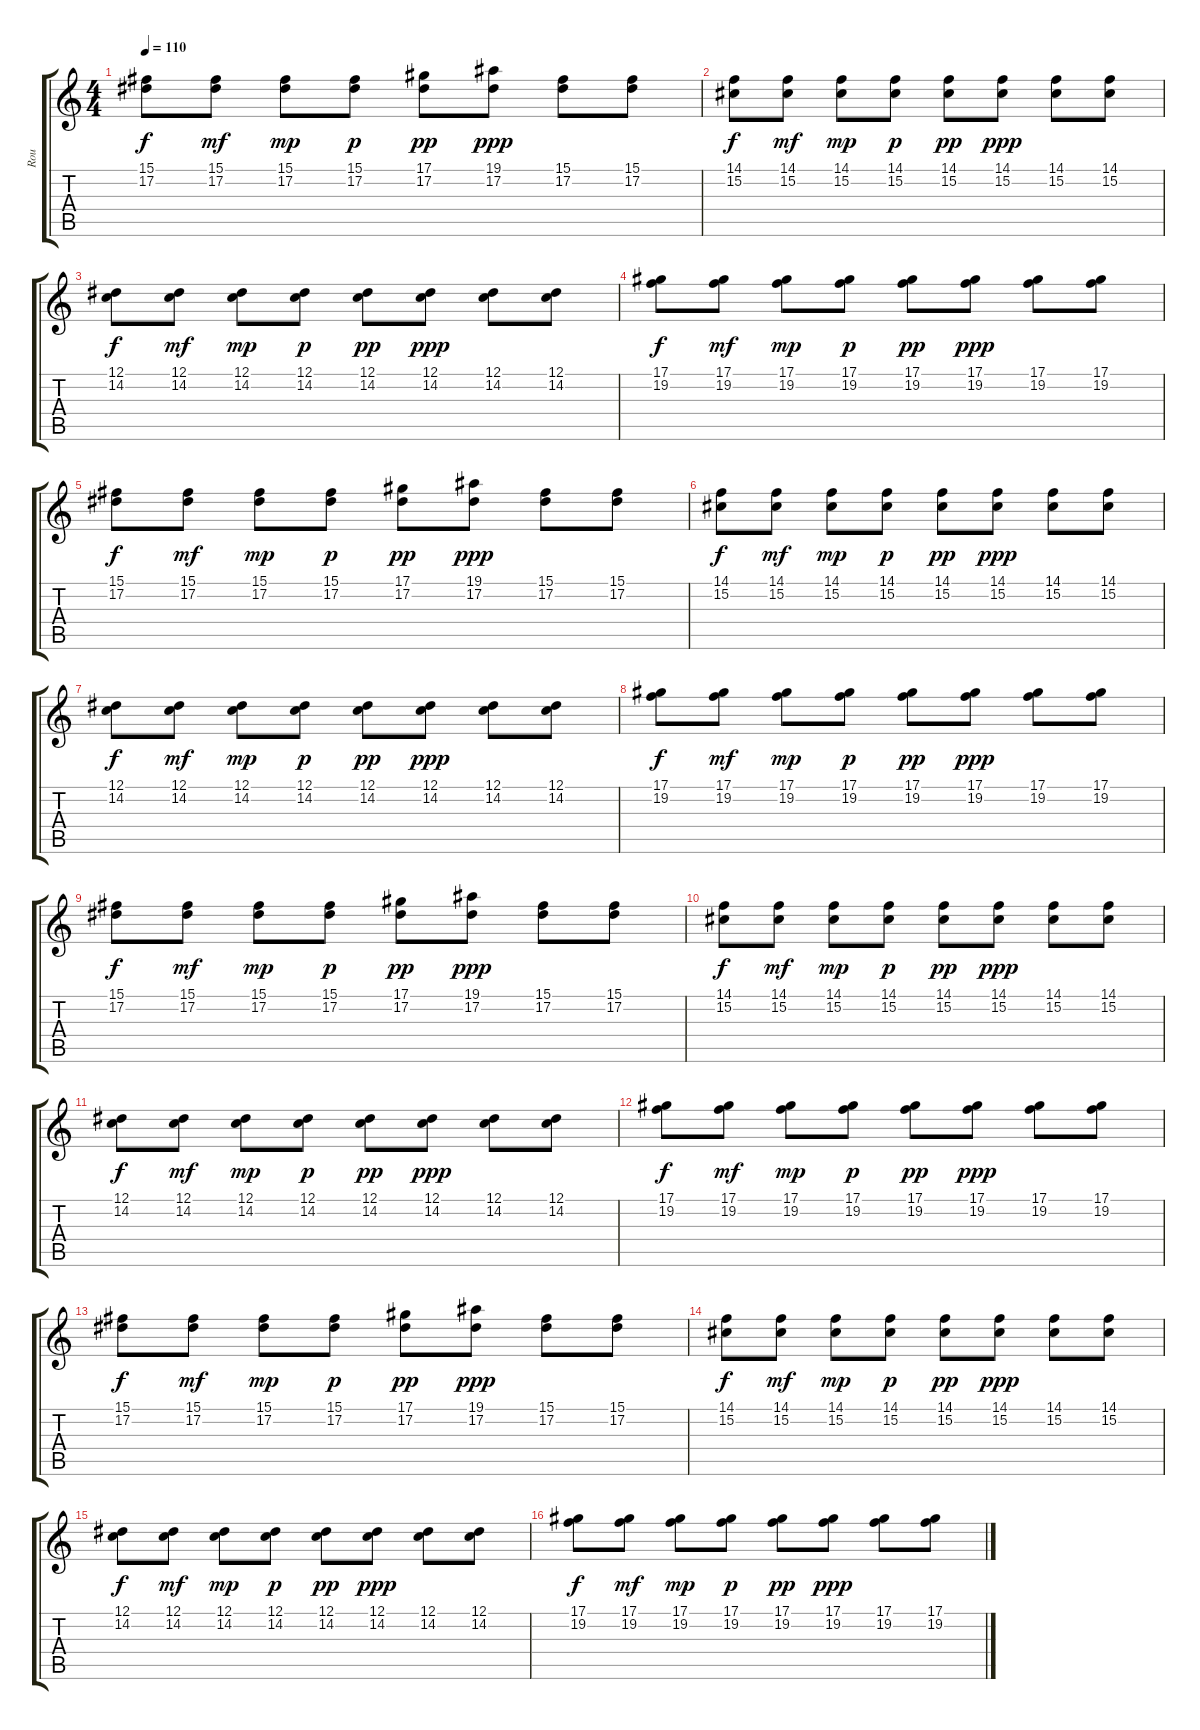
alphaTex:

\track ("Rou" "Rou") {instrument acousticgrandpiano}
\staff {score tabs}
\tuning (Eb4 Bb3 Gb3 Db3 Ab2 Db2) {hide}
\ts (4 4)
\tempo 110
\clef g2
\ks c
(15.1 17.2).8{dy f} (15.1 17.2).8{dy mf} (15.1 17.2).8{dy mp} (15.1 17.2).8{dy p} (17.1 17.2).8{dy pp} (19.1 17.2).8{dy ppp} (15.1 17.2).8 (15.1 17.2).8 |
(14.1 15.2).8{dy f} (14.1 15.2).8{dy mf} (14.1 15.2).8{dy mp} (14.1 15.2).8{dy p} (14.1 15.2).8{dy pp} (14.1 15.2).8{dy ppp} (14.1 15.2).8 (14.1 15.2).8 |
(12.1 14.2).8{dy f} (12.1 14.2).8{dy mf} (12.1 14.2).8{dy mp} (12.1 14.2).8{dy p} (12.1 14.2).8{dy pp} (12.1 14.2).8{dy ppp} (12.1 14.2).8 (12.1 14.2).8 |
(17.1 19.2).8{dy f} (17.1 19.2).8{dy mf} (17.1 19.2).8{dy mp} (17.1 19.2).8{dy p} (17.1 19.2).8{dy pp} (17.1 19.2).8{dy ppp} (17.1 19.2).8 (17.1 19.2).8 |
(15.1 17.2).8{dy f} (15.1 17.2).8{dy mf} (15.1 17.2).8{dy mp} (15.1 17.2).8{dy p} (17.1 17.2).8{dy pp} (19.1 17.2).8{dy ppp} (15.1 17.2).8 (15.1 17.2).8 |
(14.1 15.2).8{dy f} (14.1 15.2).8{dy mf} (14.1 15.2).8{dy mp} (14.1 15.2).8{dy p} (14.1 15.2).8{dy pp} (14.1 15.2).8{dy ppp} (14.1 15.2).8 (14.1 15.2).8 |
(12.1 14.2).8{dy f} (12.1 14.2).8{dy mf} (12.1 14.2).8{dy mp} (12.1 14.2).8{dy p} (12.1 14.2).8{dy pp} (12.1 14.2).8{dy ppp} (12.1 14.2).8 (12.1 14.2).8 |
(17.1 19.2).8{dy f} (17.1 19.2).8{dy mf} (17.1 19.2).8{dy mp} (17.1 19.2).8{dy p} (17.1 19.2).8{dy pp} (17.1 19.2).8{dy ppp} (17.1 19.2).8 (17.1 19.2).8 |
(15.1 17.2).8{dy f} (15.1 17.2).8{dy mf} (15.1 17.2).8{dy mp} (15.1 17.2).8{dy p} (17.1 17.2).8{dy pp} (19.1 17.2).8{dy ppp} (15.1 17.2).8 (15.1 17.2).8 |
(14.1 15.2).8{dy f} (14.1 15.2).8{dy mf} (14.1 15.2).8{dy mp} (14.1 15.2).8{dy p} (14.1 15.2).8{dy pp} (14.1 15.2).8{dy ppp} (14.1 15.2).8 (14.1 15.2).8 |
(12.1 14.2).8{dy f} (12.1 14.2).8{dy mf} (12.1 14.2).8{dy mp} (12.1 14.2).8{dy p} (12.1 14.2).8{dy pp} (12.1 14.2).8{dy ppp} (12.1 14.2).8 (12.1 14.2).8 |
(17.1 19.2).8{dy f} (17.1 19.2).8{dy mf} (17.1 19.2).8{dy mp} (17.1 19.2).8{dy p} (17.1 19.2).8{dy pp} (17.1 19.2).8{dy ppp} (17.1 19.2).8 (17.1 19.2).8 |
(15.1 17.2).8{dy f} (15.1 17.2).8{dy mf} (15.1 17.2).8{dy mp} (15.1 17.2).8{dy p} (17.1 17.2).8{dy pp} (19.1 17.2).8{dy ppp} (15.1 17.2).8 (15.1 17.2).8 |
(14.1 15.2).8{dy f} (14.1 15.2).8{dy mf} (14.1 15.2).8{dy mp} (14.1 15.2).8{dy p} (14.1 15.2).8{dy pp} (14.1 15.2).8{dy ppp} (14.1 15.2).8 (14.1 15.2).8 |
(12.1 14.2).8{dy f} (12.1 14.2).8{dy mf} (12.1 14.2).8{dy mp} (12.1 14.2).8{dy p} (12.1 14.2).8{dy pp} (12.1 14.2).8{dy ppp} (12.1 14.2).8 (12.1 14.2).8 |
(17.1 19.2).8{dy f} (17.1 19.2).8{dy mf} (17.1 19.2).8{dy mp} (17.1 19.2).8{dy p} (17.1 19.2).8{dy pp} (17.1 19.2).8{dy ppp} (17.1 19.2).8 (17.1 19.2).8
